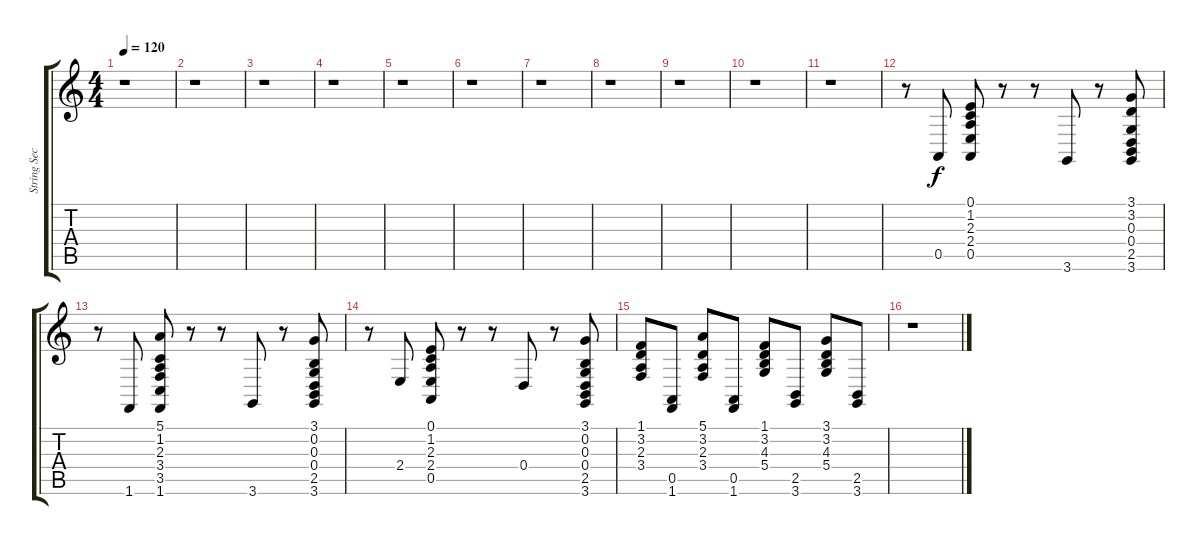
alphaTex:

\track ("String Section" "String Sec") {instrument stringensemble1}
\staff {score tabs}
\tuning (E4 B3 G3 D3 A2 E2) {hide}
\ts (4 4)
\tempo 120
\clef g2
\ks c
r.1{dy f} |
r.1 |
r.1 |
r.1 |
r.1 |
r.1 |
r.1 |
r.1 |
r.1 |
r.1 |
r.1 |
r.8 0.5.8 (0.1 1.2 2.3 2.4 0.5).8 r.8 r.8 3.6.8 r.8 (3.1 3.2 0.3 0.4 2.5 3.6).8 |
r.8 1.6.8 (5.1 1.2 2.3 3.4 3.5 1.6).8 r.8 r.8 3.6.8 r.8 (3.1 0.2 0.3 0.4 2.5 3.6).8 |
r.8 2.4.8 (0.1 1.2 2.3 2.4 0.5).8 r.8 r.8 0.4.8 r.8 (3.1 0.2 0.3 0.4 2.5 3.6).8 |
(1.1 3.2 2.3 3.4).8 (0.5 1.6).8 (5.1 3.2 2.3 3.4).8 (0.5 1.6).8 (1.1 3.2 4.3 5.4).8 (2.5 3.6).8 (3.1 3.2 4.3 5.4).8 (2.5 3.6).8 |
r.1
